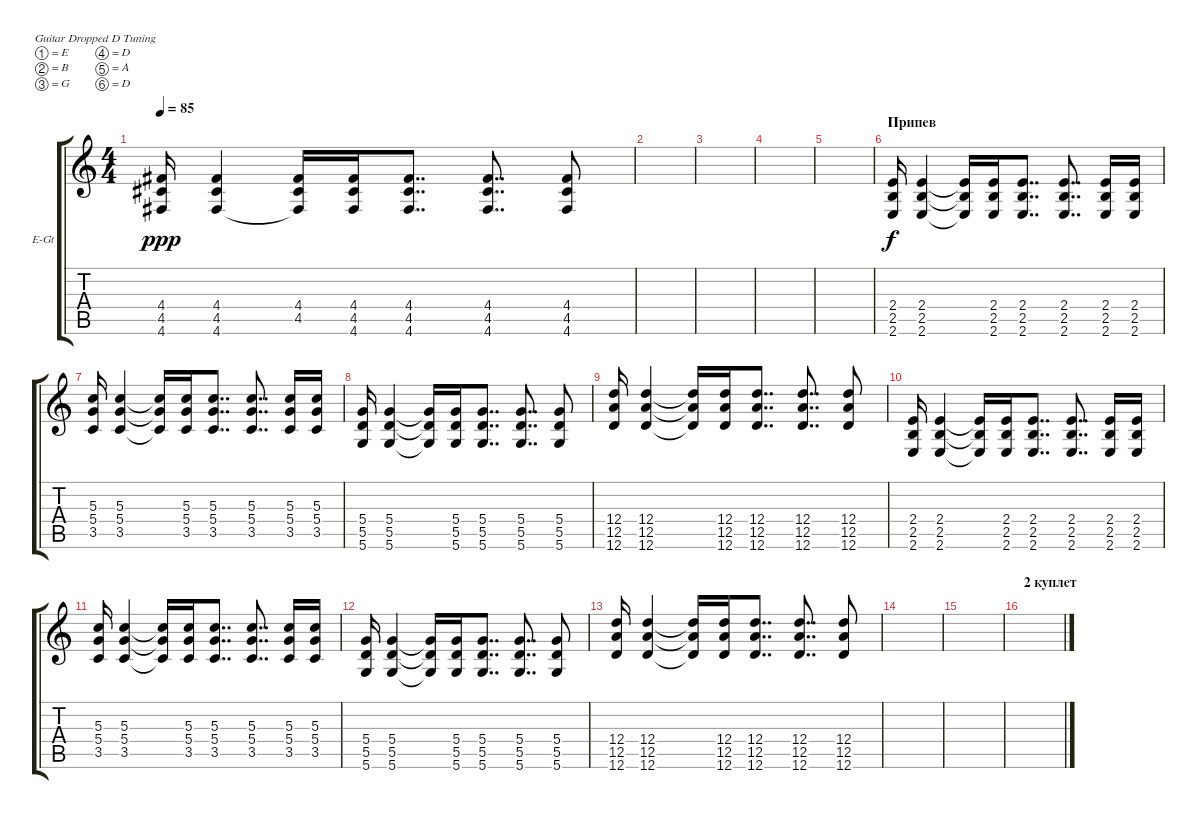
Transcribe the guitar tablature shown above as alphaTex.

\defaultSystemsLayout 4
\bracketExtendMode groupsimilarinstruments
\firstSystemTrackNameOrientation horizontal
\otherSystemsTrackNameOrientation horizontal
\track ("Electric Guitar" "E-Gt") {instrument distortionguitar}
\staff {score tabs}
\tuning (E4 B3 G3 D3 A2 D2)
\ts (4 4)
\tempo 85
\clef g2
\ks c
(4.6 4.5 4.4).16{dy ppp} (4.6 4.5 4.4).4 (4.6{t} 4.5 4.4).16 (4.6 4.4 4.5).16 (4.6 4.5 4.4).8{dd} (4.6 4.4 4.5).8{dd} (4.6 4.5 4.4).8 |
|
|
|
|
\section ("" "Припев ")
(2.6 2.5 2.4).16{dy f} (2.6 2.5 2.4).4 (2.6{t} 2.5{t} 2.4{t}).16 (2.6 2.5 2.4).16 (2.6 2.5 2.4).8{dd} (2.6 2.5 2.4).8{dd} (2.6 2.5 2.4).16 (2.6 2.5 2.4).16 |
(3.5 5.4 5.3).16 (3.5 5.4 5.3).4 (3.5{t} 5.4{t} 5.3{t}).16 (3.5 5.4 5.3).16 (3.5 5.4 5.3).8{dd} (3.5 5.4 5.3).8{dd} (3.5 5.4 5.3).16 (3.5 5.4 5.3).16 |
(5.6 5.5 5.4).16 (5.6 5.5 5.4).4 (5.6{t} 5.5{t} 5.4{t}).16 (5.6 5.5 5.4).16 (5.6 5.5 5.4).8{dd} (5.6 5.5 5.4).8{dd} (5.6 5.5 5.4).8 |
(12.6 12.5 12.4).16 (12.6 12.5 12.4).4 (12.6{t} 12.5{t} 12.4{t}).16 (12.6 12.5 12.4).16 (12.6 12.5 12.4).8{dd} (12.6 12.5 12.4).8{dd} (12.6 12.5 12.4).8 |
(2.6 2.5 2.4).16 (2.6 2.5 2.4).4 (2.6{t} 2.5{t} 2.4{t}).16 (2.6 2.5 2.4).16 (2.6 2.5 2.4).8{dd} (2.6 2.5 2.4).8{dd} (2.6 2.5 2.4).16 (2.6 2.5 2.4).16 |
(3.5 5.4 5.3).16 (3.5 5.4 5.3).4 (3.5{t} 5.4{t} 5.3{t}).16 (3.5 5.4 5.3).16 (3.5 5.4 5.3).8{dd} (3.5 5.4 5.3).8{dd} (3.5 5.4 5.3).16 (3.5 5.4 5.3).16 |
(5.6 5.5 5.4).16 (5.6 5.5 5.4).4 (5.6{t} 5.5{t} 5.4{t}).16 (5.6 5.5 5.4).16 (5.6 5.5 5.4).8{dd} (5.6 5.5 5.4).8{dd} (5.6 5.5 5.4).8 |
(12.6 12.5 12.4).16 (12.6 12.5 12.4).4 (12.6{t} 12.5{t} 12.4{t}).16 (12.6 12.5 12.4).16 (12.6 12.5 12.4).8{dd} (12.6 12.5 12.4).8{dd} (12.6 12.5 12.4).8 |
|
|
\section ("" "2 куплет")
